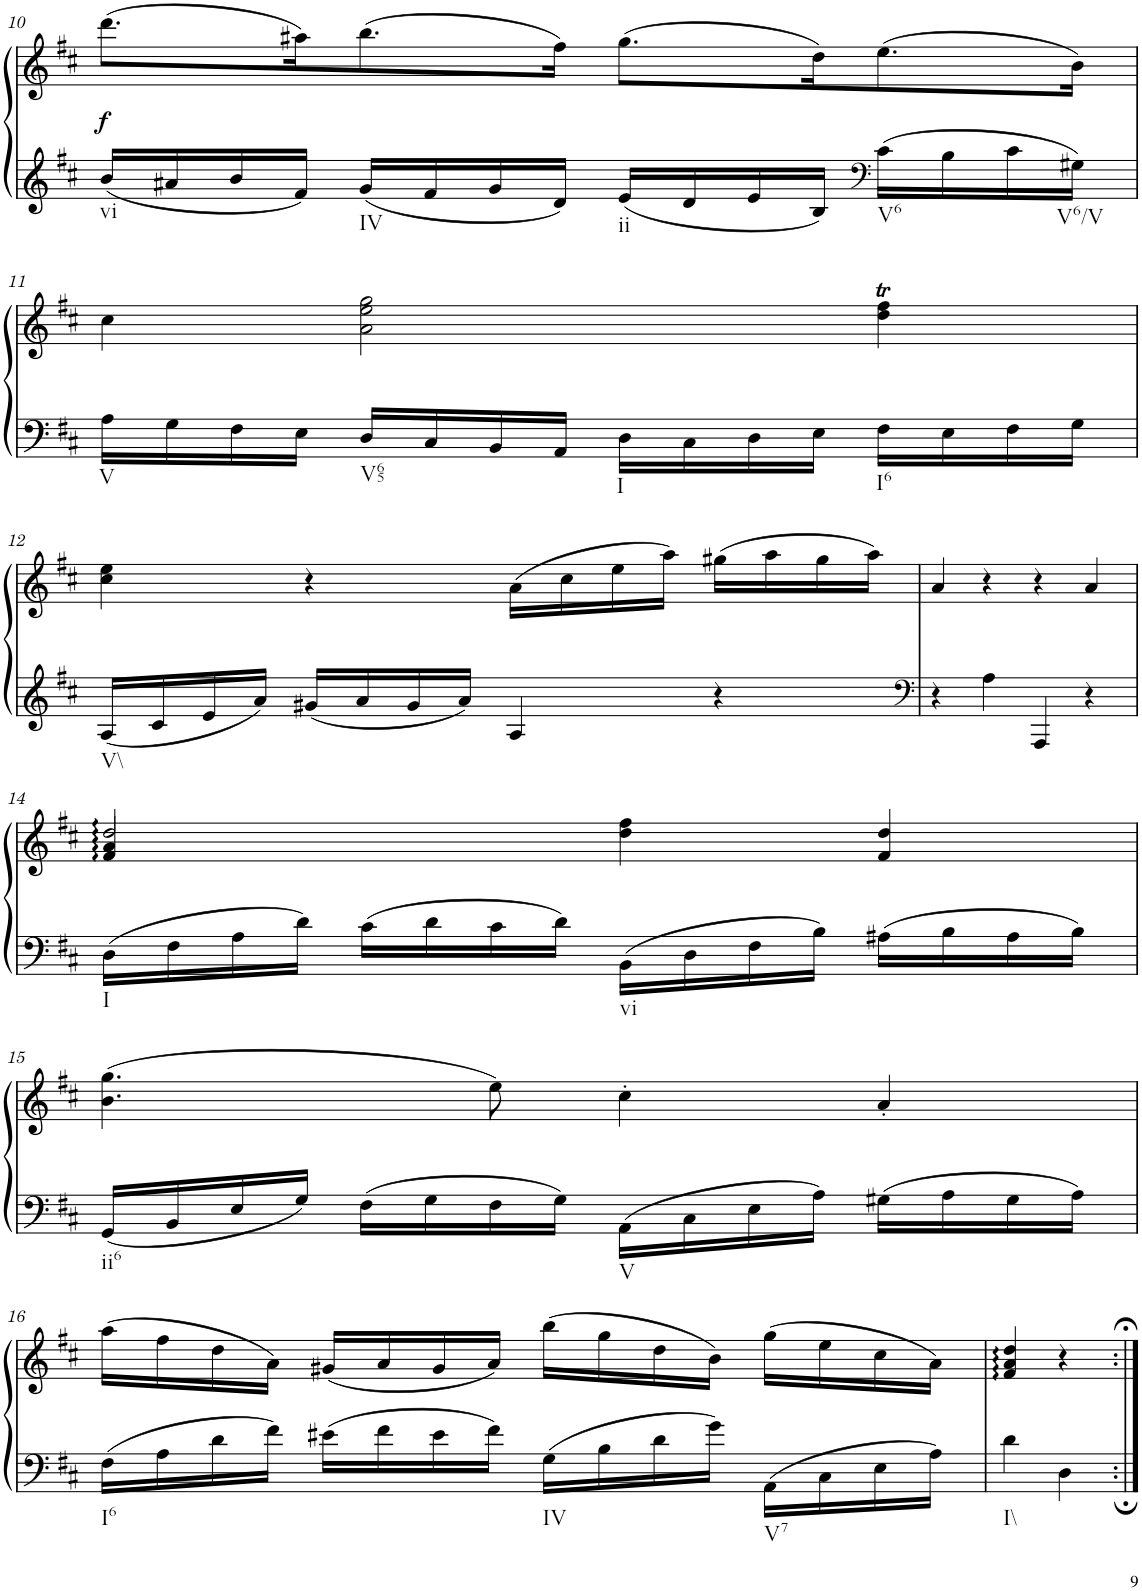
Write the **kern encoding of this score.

**kern	**kern	**dynam
*part1	*part1	*part1
*staff2	*staff1	*staff1/2
*I"unbenannt2	*	*
!!LO:PB:g=z
*clefG2	*clefG2	*
*k[f#c#]	*k[f#c#]	*
*M2/2	*M2/2	*
*met(c|)	*met(c|)	*
=10	=10	=10
!LO:TX:b:t=vi	!	!
!	!	!LO:DY:b
16b/LL	(8.ddd\L	f
16a#X/	.	.
16b/	.	.
16f#/JJ	16aa#X\K)	.
!LO:TX:b:t=IV	!	!
16g/LL	(8.bb\	.
16f#/	.	.
16g/	.	.
16d/JJ	16ff#\Jk)	.
!LO:TX:b:t=ii	!	!
16e/LL	(8.gg\L	.
16d/	.	.
16e/	.	.
16B/JJ	16dd\K)	.
*clefF4	*	*
!LO:TX:b:t=V6	!	!
16c#\LL	(8.ee\	.
16B\	.	.
16c#\	.	.
!LO:TX:b:t=V6/V	!	!
16G#X\JJ	16b\Jk)	.
!!LO:LB:g=z
=11	=11	=11
!LO:TX:b:t=V	!	!
16A\LL	4cc#\	.
16G\	.	.
16F#\	.	.
16E\JJ	.	.
!LO:TX:b:t=V65	!	!
16D/LL	2a\ 2ee\ 2gg\	.
16C#/	.	.
16BB/	.	.
16AA/JJ	.	.
!LO:TX:b:t=I	!	!
16D\LL	.	.
16C#\	.	.
16D\	.	.
16E\JJ	.	.
!LO:TX:b:t=I6	!	!
16F#\LL	4dd\T 4ff#\T	.
16E\	.	.
16F#\	.	.
16G\JJ	.	.
!!LO:LB:g=z
=12	=12	=12
!LO:TX:b:t=V\\	!	!
16A/LL	4cc#\ 4ee\	.
16c#/	.	.
16e/	.	.
16a/JJ	.	.
16g#X/LL	4r	.
16a/	.	.
16g#/	.	.
16a/JJ	.	.
4A/	(16a\LL	.
.	16cc#\	.
.	16ee\	.
.	16aa\JJ)	.
4r	(16gg#X\LL	.
.	16aa\	.
.	16gg#\	.
.	16aa\JJ)	.
=13	=13	=13
*clefF4	*	*
4r	4a/	.
4A\	4r	.
4AAA/	4r	.
4r	4a/	.
!!LO:LB:g=z
=14	=14	=14
*	*^	*
!LO:TX:b:t=I	!	!	!
16D\LL	2dd/	4f#/ 4a/	.
16F#\	.	.	.
16A\	.	.	.
16d\JJ	.	.	.
16c#\LL	.	2.ryy	.
16d\	.	.	.
16c#\	.	.	.
16d\JJ	.	.	.
!LO:TX:b:t=vi	!	!	!
16BB\LL	4dd\ 4ff#\	.	.
16D\	.	.	.
16F#\	.	.	.
16B\JJ	.	.	.
16A#X\LL	4f#/ 4dd/	.	.
16B\	.	.	.
16A#\	.	.	.
16B\JJ	.	.	.
*	*v	*v	*
!!LO:LB:g=z
=15	=15	=15
!LO:TX:b:t=ii6	!	!
16GG/LL	(>4.b\ 4.gg\	.
16BB/	.	.
16E/	.	.
16G/JJ	.	.
16F#\LL	.	.
16G\	.	.
16F#\	8ee\)	.
16G\JJ	.	.
!LO:TX:b:t=V	!	!
16AA\LL	4cc#'\	.
16C#\	.	.
16E\	.	.
16A\JJ	.	.
16G#X\LL	4a'/	.
16A\	.	.
16G#\	.	.
16A\JJ	.	.
!!LO:LB:g=z
=16	=16	=16
!LO:TX:b:t=I6	!	!
16F#\LL	(16aa\LL	.
16A\	16ff#\	.
16d\	16dd\	.
16f#\JJ	16a\JJ)	.
16e#X\LL	(16g#X/LL	.
16f#\	16a/	.
16e#\	16g#/	.
16f#\JJ	16a/JJ)	.
!LO:TX:b:t=IV	!	!
16G\LL	(16bb\LL	.
16B\	16gg\	.
16d\	16dd\	.
16g\JJ	16b\JJ)	.
!LO:TX:b:t=V7	!	!
16AA\LL	(16gg\LL	.
16C#\	16ee\	.
16E\	16cc#\	.
16A\JJ	16a\JJ)	.
=17	=17	=17
!LO:TX:b:t=I\\	!	!
4d\	4f#/ 4a/ 4dd/	.
4D\	4r	.
=:|!	=:|!	=:|!
*-	*-	*-
